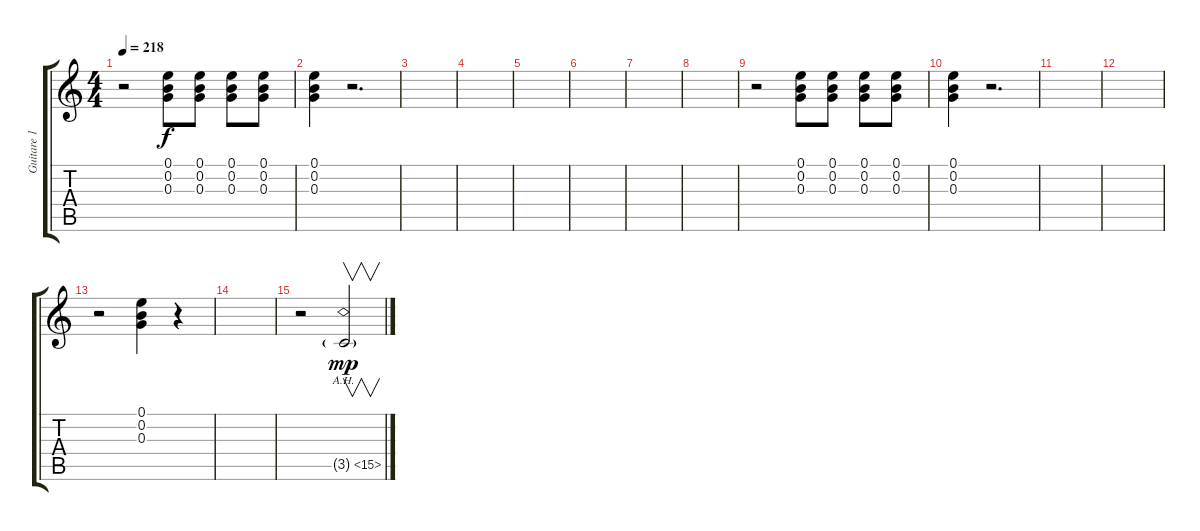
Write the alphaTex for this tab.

\track ("Guitare 1" "Guitare 1") {instrument distortionguitar}
\staff {score tabs}
\tuning (E4 B3 G3 D3 A2 E2) {hide}
\ts (4 4)
\tempo 218
\clef g2
\ks c
r.2{dy f} (0.1 0.2 0.3).8 (0.1 0.2 0.3).8 (0.1 0.2 0.3).8 (0.1 0.2 0.3).8 |
(0.1 0.2 0.3).4 r.2{d} |
|
|
|
|
|
|
r.2 (0.1 0.2 0.3).8 (0.1 0.2 0.3).8 (0.1 0.2 0.3).8 (0.1 0.2 0.3).8 |
(0.1 0.2 0.3).4 r.2{d} |
|
|
r.2 (0.1 0.2 0.3).4 r.4 |
|
r.2 3.5{ah 12 g}.2{v dy mp}
